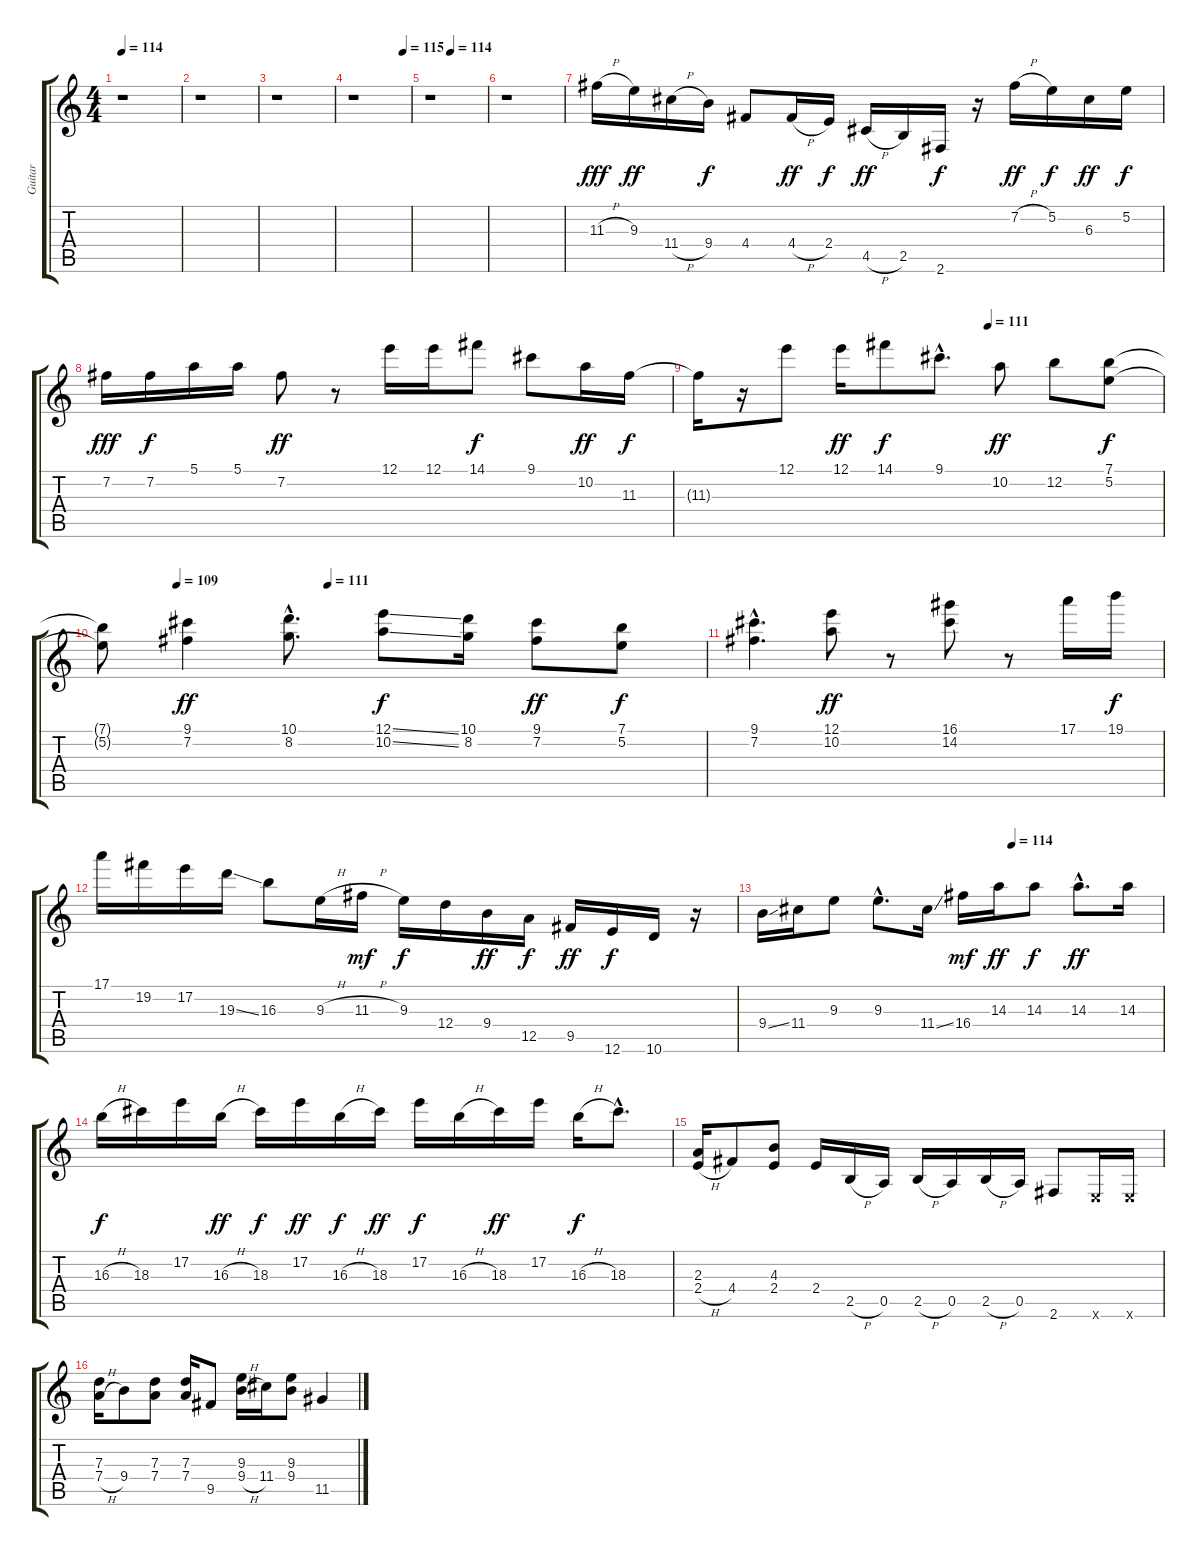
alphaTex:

\track ("Guitar" "Guitar") {instrument overdrivenguitar}
\staff {score tabs}
\tuning (E4 B3 G3 D3 A2 E2) {hide}
\ts (4 4)
\tempo 114
\clef g2
\ks c
r.1{dy f} |
r.1 |
r.1 |
\tempo (115 0.875)
r.1 |
\tempo (114 0.375)
r.1 |
r.1 |
11.3{h}.16{dy fff balance 8 instrument overdrivenguitar} 9.3.16{dy ff} 11.4{h}.16 9.4.16{dy f} 4.4.8 4.4{h}.16{dy ff} 2.4.16{dy f} 4.5{h}.16{dy ff} 2.5.16 2.6.16{dy f} r.16 7.2{h}.16{dy ff} 5.2.16{dy f} 6.3.16{dy ff} 5.2.16{dy f} |
7.2.16{dy fff} 7.2.16{dy f} 5.1.16 5.1.16 7.2.8{dy ff} r.8 12.1.16 12.1.16 14.1.8{dy f} 9.1.8 10.2.16{dy ff} 11.3.16{dy f} |
\tempo (111 0.625)
11.3{t}.16 r.16 12.1.8 12.1.16{dy ff} 14.1.8{dy f} 9.1{hac}.8{d} 10.2.8{dy ff} 12.2.8 (7.1 5.2).8{dy f} |
\tempo (109 0.125)
\tempo (111 0.375)
(7.1{t} 5.2{t}).8 (9.1 7.2).4{dy ff} (10.1{hac} 8.2{hac}).8{d} (12.1{ss} 10.2{ss}).8{dy f} (10.1 8.2).16 (9.1 7.2).8{dy ff} (7.1 5.2).8{dy f} |
(9.1{hac} 7.2{hac}).4{d} (12.1 10.2).8{dy ff} r.8 (16.1 14.2).8 r.8 17.1.16 19.1.16{dy f} |
17.1.16 19.2.16 17.2.16 19.3{ss}.16 16.3.8 9.3{h}.16 11.3{h}.16{dy mf} 9.3.16{dy f} 12.4.16 9.4.16{dy ff} 12.5.16{dy f} 9.5.16{dy ff} 12.6.16{dy f} 10.6.16 r.16 |
\tempo (114 0.625)
9.4{ss}.16 11.4.16 9.3.8 9.3{hac}.8{d} 11.4{ss}.16 16.4.16{dy mf} 14.3.16{dy ff} 14.3.8{dy f} 14.3{hac}.8{d dy ff} 14.3.16 |
16.3{h}.16{dy f} 18.3.16 17.2.16 16.3{h}.16{dy ff} 18.3.16{dy f} 17.2.16{dy ff} 16.3{h}.16{dy f} 18.3.16{dy ff} 17.2.16{dy f} 16.3{h}.16 18.3.16{dy ff} 17.2.16 16.3{h}.16{dy f} 18.3{hac}.8{d} |
(2.3 2.4{h}).16 4.4.8 (4.3 2.4).8 2.4.16 2.5{h}.16 0.5.16 2.5{h}.16 0.5.16 2.5{h}.16 0.5.16 2.6.8 0.6{x}.16 0.6{x}.16 |
(7.3 7.4{h}).16 9.4.8 (7.3 7.4).8 (7.3 7.4).16 9.5.8 (9.3 9.4{h}).16 11.4.16 (9.3 9.4).8 11.5.4
